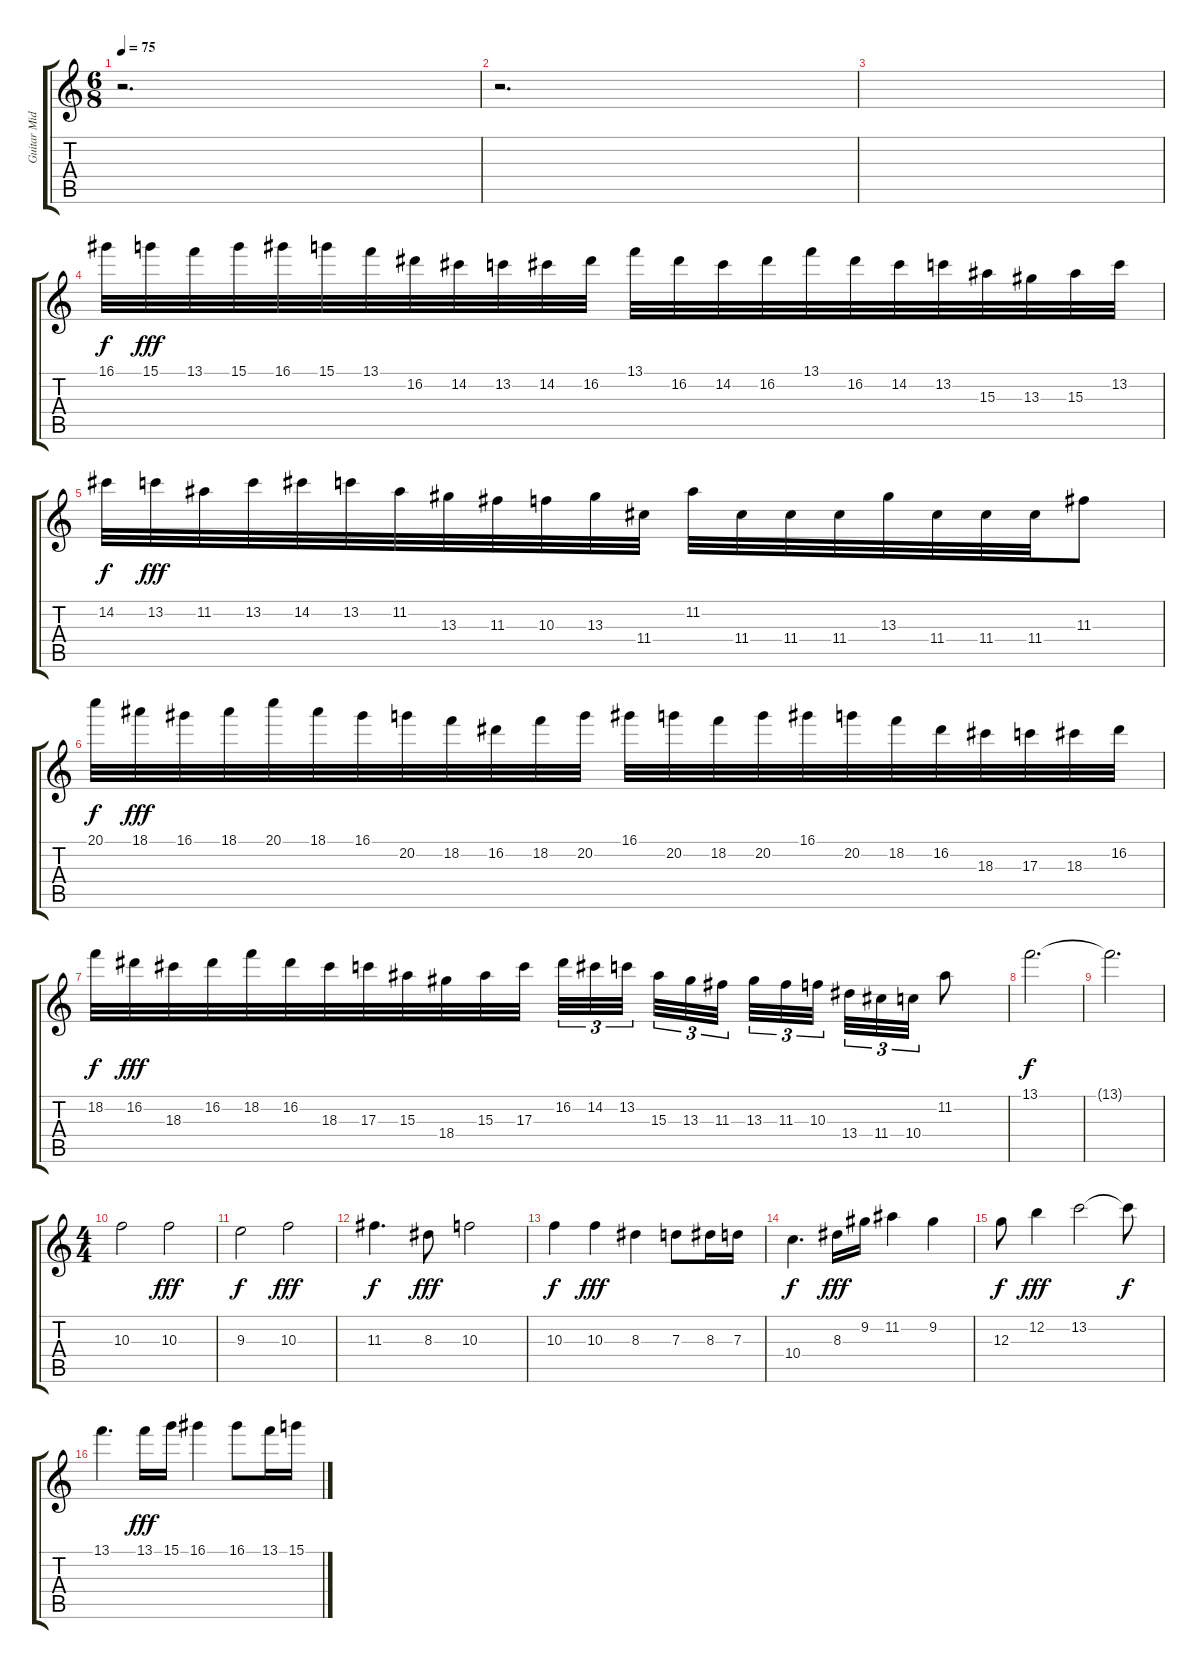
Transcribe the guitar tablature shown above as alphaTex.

\track ("Guitar Mid" "Guitar Mid") {instrument distortionguitar}
\staff {score tabs}
\tuning (E4 B3 G3 D3 A2 E2) {hide}
\ts (6 8)
\tempo 75
\clef g2
\ks c
r.2{d dy f} |
r.2{d} |
|
16.1.32 15.1.32{dy fff} 13.1.32 15.1.32 16.1.32 15.1.32 13.1.32 16.2.32 14.2.32 13.2.32 14.2.32 16.2.32 13.1.32 16.2.32 14.2.32 16.2.32 13.1.32 16.2.32 14.2.32 13.2.32 15.3.32 13.3.32 15.3.32 13.2.32 |
14.2.32{dy f} 13.2.32{dy fff} 11.2.32 13.2.32 14.2.32 13.2.32 11.2.32 13.3.32 11.3.32 10.3.32 13.3.32 11.4.32 11.2.32 11.4.32 11.4.32 11.4.32 13.3.32 11.4.32 11.4.32 11.4.32 11.3.8 |
20.1.32{dy f} 18.1.32{dy fff} 16.1.32 18.1.32 20.1.32 18.1.32 16.1.32 20.2.32 18.2.32 16.2.32 18.2.32 20.2.32 16.1.32 20.2.32 18.2.32 20.2.32 16.1.32 20.2.32 18.2.32 16.2.32 18.3.32 17.3.32 18.3.32 16.2.32 |
18.2.32{dy f} 16.2.32{dy fff} 18.3.32 16.2.32 18.2.32 16.2.32 18.3.32 17.3.32 15.3.32 18.4.32 15.3.32 17.3.32 16.2.32{tu (3 2)} 14.2.32{tu (3 2)} 13.2.32{tu (3 2) beam splitsecondary} 15.3.32{tu (3 2)} 13.3.32{tu (3 2)} 11.3.32{tu (3 2) beam splitsecondary} 13.3.32{tu (3 2)} 11.3.32{tu (3 2)} 10.3.32{tu (3 2) beam splitsecondary} 13.4.32{tu (3 2)} 11.4.32{tu (3 2)} 10.4.32{tu (3 2)} 11.2.8 |
13.1.2{d dy f} |
13.1{t}.2{d} |
\ts (4 4)
10.3.2 10.3.2{dy fff} |
9.3.2{dy f} 10.3.2{dy fff} |
11.3.4{d dy f} 8.3.8{dy fff} 10.3.2 |
10.3.4{dy f} 10.3.4{dy fff} 8.3.4 7.3.8 8.3.16 7.3.16 |
10.4.4{d dy f} 8.3.16{dy fff} 9.2.16 11.2.4 9.2.4 |
12.3.8{dy f} 12.2.4{dy fff} 13.2.2 13.2{t}.8{dy f} |
13.1.4{d} 13.1.16{dy fff} 15.1.16 16.1.4 16.1.8 13.1.16 15.1.16
